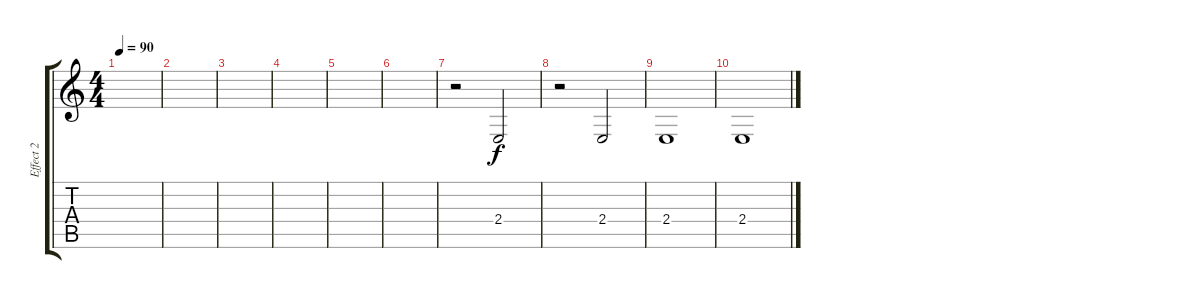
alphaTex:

\track ("Effect 2" "Effect 2") {instrument synthbrass1}
\staff {score tabs}
\tuning (E4 B3 G3 D3 A2 E2) {hide}
\ts (4 4)
\tempo 90
\clef g2
\ks c
|
|
|
|
|
|
r.2{volume 10 instrument gunshot} 2.4.2 |
r.2 2.4.2{volume 8 instrument gunshot} |
2.4.1{volume 12 instrument gunshot} |
2.4.1{volume 9 instrument gunshot}
